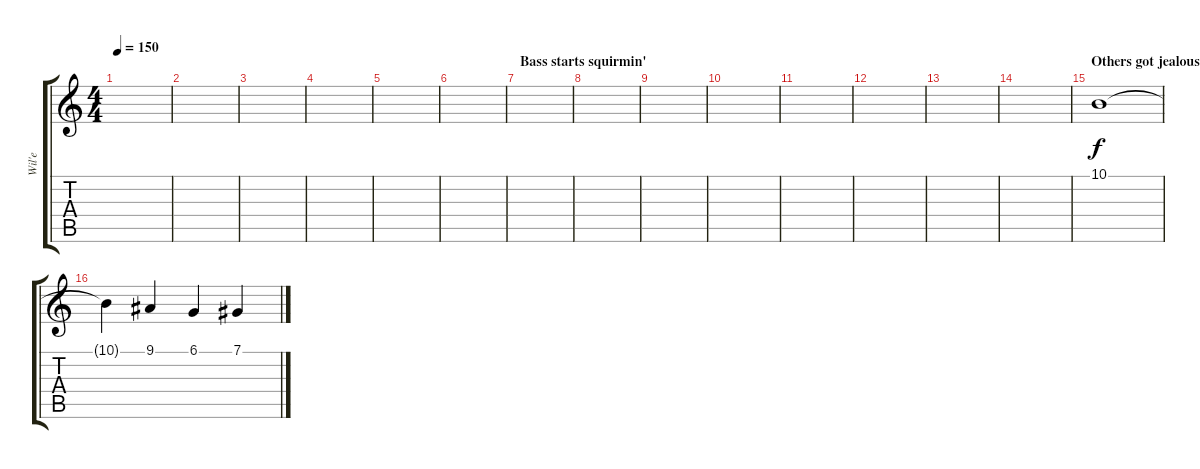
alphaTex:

\track ("Wil'e" "Wil'e") {instrument stringensemble1}
\staff {score tabs}
\tuning (Db4 Ab3 E3 B2 Gb2 Db2) {hide}
\ts (4 4)
\tempo 150
\clef g2
\ks c
|
|
|
|
|
|
\section ("" "Bass starts squirmin'")
|
|
|
|
|
|
|
|
\section ("" "Others got jealous of it...")
10.1.1 |
10.1{t}.4 9.1.4 6.1.4 7.1.4
